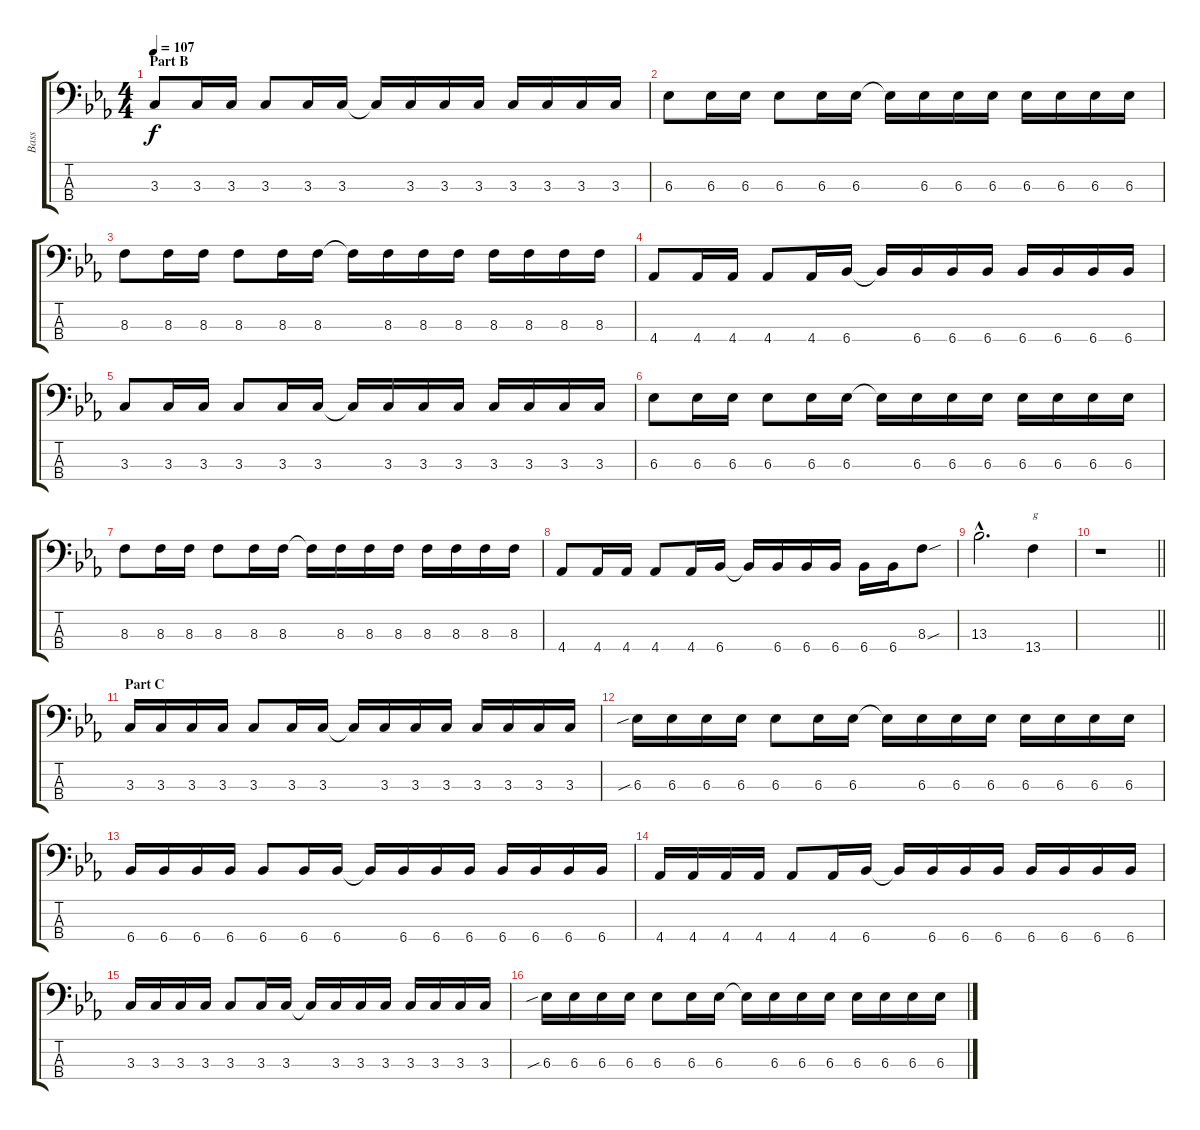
\track ("Bass" "Bass") {instrument electricbasspick}
\staff {score tabs}
\tuning (G2 D2 A1 E1) {hide}
\ts (4 4)
\section ("" "Part B")
\tempo 107
\clef f4
\ks eb
3.3.8{dy f} 3.3.16 3.3.16 3.3.8 3.3.16 3.3.16 3.3{t}.16 3.3.16 3.3.16 3.3.16 3.3.16 3.3.16 3.3.16 3.3.16 |
6.3.8 6.3.16 6.3.16 6.3.8 6.3.16 6.3.16 6.3{t}.16 6.3.16 6.3.16 6.3.16 6.3.16 6.3.16 6.3.16 6.3.16 |
8.3.8 8.3.16 8.3.16 8.3.8 8.3.16 8.3.16 8.3{t}.16 8.3.16 8.3.16 8.3.16 8.3.16 8.3.16 8.3.16 8.3.16 |
4.4.8 4.4.16 4.4.16 4.4.8 4.4.16 6.4.16 6.4{t}.16 6.4.16 6.4.16 6.4.16 6.4.16 6.4.16 6.4.16 6.4.16 |
3.3.8 3.3.16 3.3.16 3.3.8 3.3.16 3.3.16 3.3{t}.16 3.3.16 3.3.16 3.3.16 3.3.16 3.3.16 3.3.16 3.3.16 |
6.3.8 6.3.16 6.3.16 6.3.8 6.3.16 6.3.16 6.3{t}.16 6.3.16 6.3.16 6.3.16 6.3.16 6.3.16 6.3.16 6.3.16 |
8.3.8 8.3.16 8.3.16 8.3.8 8.3.16 8.3.16 8.3{t}.16 8.3.16 8.3.16 8.3.16 8.3.16 8.3.16 8.3.16 8.3.16 |
4.4.8 4.4.16 4.4.16 4.4.8 4.4.16 6.4.16 6.4{t}.16 6.4.16 6.4.16 6.4.16 6.4.16 6.4.16 8.3{sou}.8 |
13.3{hac}.2{d} 13.4.4{txt "g"} |
\barLineRight lightlight
r.1 |
\section ("" "Part C")
3.3.16 3.3.16 3.3.16 3.3.16 3.3.8 3.3.16 3.3.16 3.3{t}.16 3.3.16 3.3.16 3.3.16 3.3.16 3.3.16 3.3.16 3.3.16 |
6.3{sib}.16 6.3.16 6.3.16 6.3.16 6.3.8 6.3.16 6.3.16 6.3{t}.16 6.3.16 6.3.16 6.3.16 6.3.16 6.3.16 6.3.16 6.3.16 |
6.4.16 6.4.16 6.4.16 6.4.16 6.4.8 6.4.16 6.4.16 6.4{t}.16 6.4.16 6.4.16 6.4.16 6.4.16 6.4.16 6.4.16 6.4.16 |
4.4.16 4.4.16 4.4.16 4.4.16 4.4.8 4.4.16 6.4.16 6.4{t}.16 6.4.16 6.4.16 6.4.16 6.4.16 6.4.16 6.4.16 6.4.16 |
3.3.16 3.3.16 3.3.16 3.3.16 3.3.8 3.3.16 3.3.16 3.3{t}.16 3.3.16 3.3.16 3.3.16 3.3.16 3.3.16 3.3.16 3.3.16 |
6.3{sib}.16 6.3.16 6.3.16 6.3.16 6.3.8 6.3.16 6.3.16 6.3{t}.16 6.3.16 6.3.16 6.3.16 6.3.16 6.3.16 6.3.16 6.3.16
